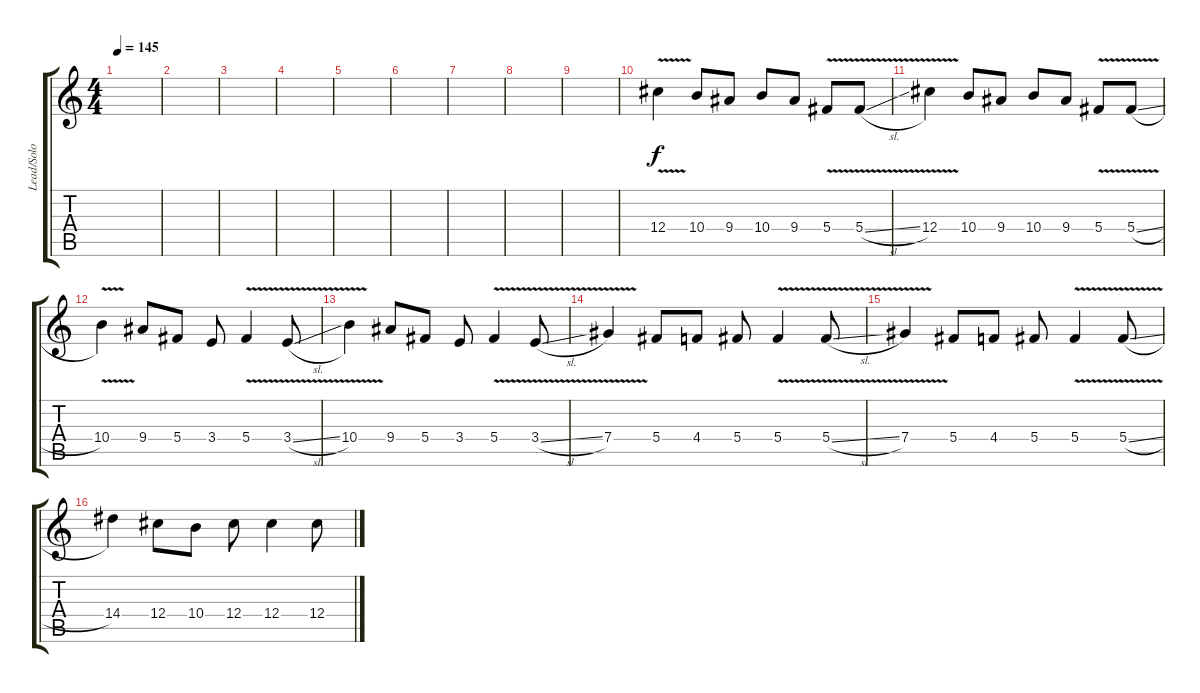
\track ("Lead/Solo" "Lead/Solo") {instrument distortionguitar}
\staff {score tabs}
\tuning (Eb4 Bb3 Gb3 Db3 Ab2 Db2) {hide}
\ts (4 4)
\tempo 145
\clef g2
\ks c
|
|
|
|
|
|
|
|
|
12.4{v}.4 10.4.8 9.4.8 10.4.8 9.4.8 5.4{v}.8 5.4{v sl}.8 |
12.4{v}.4 10.4.8 9.4.8 10.4.8 9.4.8 5.4{v}.8 5.4{v sl}.8 |
10.4{v}.4 9.4.8 5.4.8 3.4.8 5.4{v}.4 3.4{v sl}.8 |
10.4{v}.4 9.4.8 5.4.8 3.4.8 5.4{v}.4 3.4{v sl}.8 |
7.4{v}.4 5.4.8 4.4.8 5.4.8 5.4{v}.4 5.4{v sl}.8 |
7.4{v}.4 5.4.8 4.4.8 5.4.8 5.4{v}.4 5.4{v sl}.8 |
14.4.4 12.4.8 10.4.8 12.4.8 12.4.4 12.4{sl}.8
